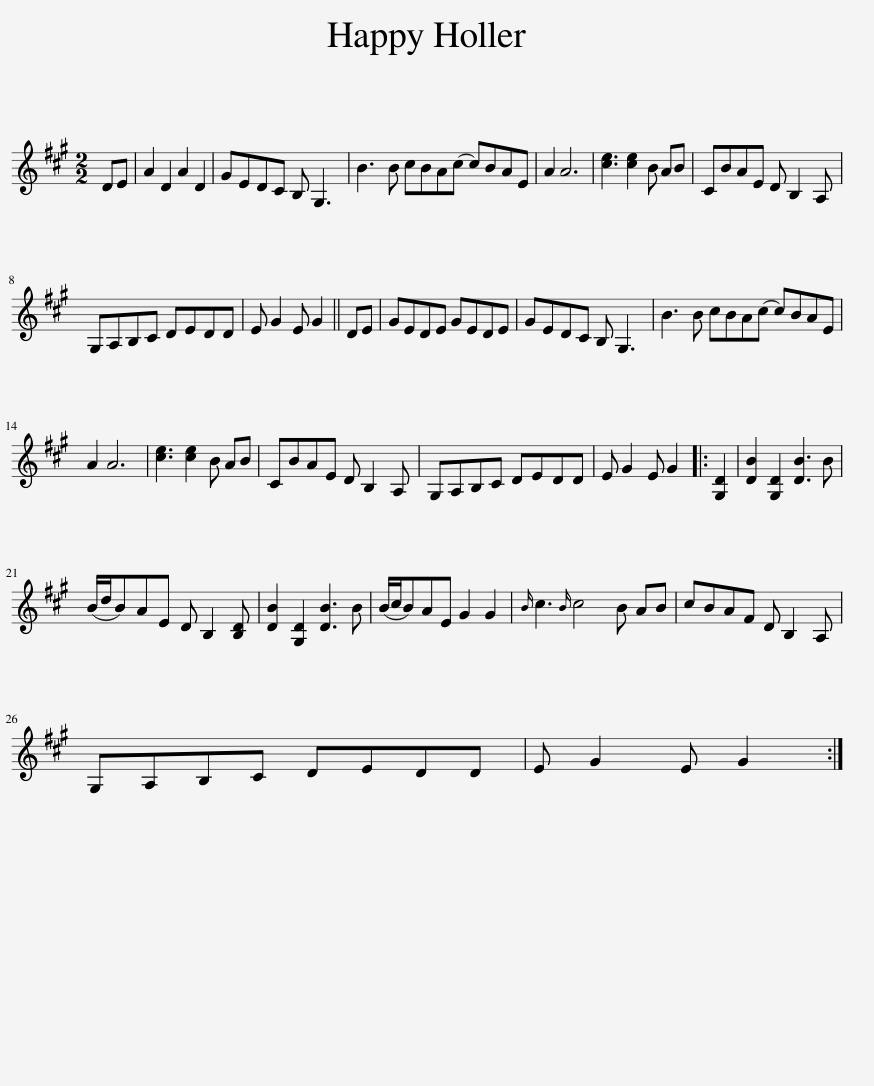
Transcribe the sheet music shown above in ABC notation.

X:1
L:1/8
M:2/2
I:linebreak $
K:A
V:1 treble
V:1
 DE | A2 D2 A2 D2 | GEDC B, G,3 | B3 B cBA(c c)BAE | A2 A6 | %5
 [ce]3 [ce]2 B AB | CBAE D B,2 A, |$ G,A,B,C DEDD | E G2 E G2 || DE | %10
 GEDE GEDE | GEDC B, G,3 | B3 B cBA(c c)BAE |$ A2 A6 | [ce]3 [ce]2 B AB | %15
 CBAE D B,2 A, | G,A,B,C DEDD | E G2 E G2 |: [G,D]2 | [DB]2 [G,D]2 [DB]3 B |$ %20
 (B/d/B)AE D B,2 [B,D] | [DB]2 [G,D]2 [DB]3 B | (B/c/B)AE G2 G2 |{B} c3{B} c4 B AB | cBAF D B,2 A, |$ %25
 G,A,B,C DEDD | E G2 E G2 :| %27
